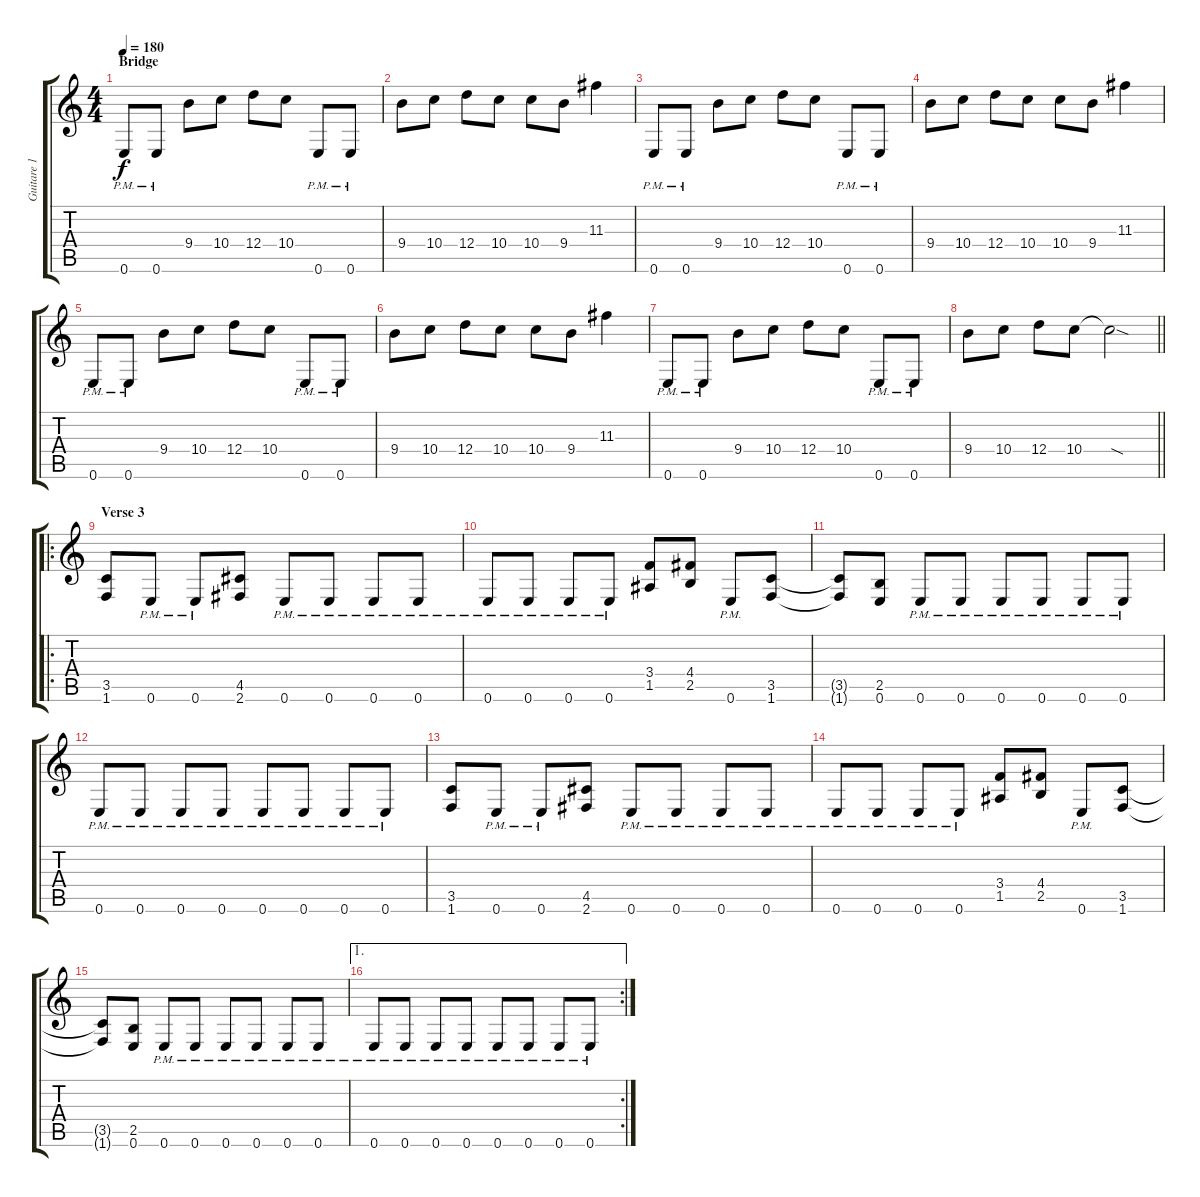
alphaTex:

\track ("Guitare 1" "Guitare 1") {instrument distortionguitar}
\staff {score tabs}
\tuning (E4 B3 G3 D3 A2 E2) {hide}
\ts (4 4)
\section ("" "Bridge")
\tempo 180
\clef g2
\ks c
0.6{pm}.8{dy f} 0.6{pm}.8 9.4.8 10.4.8 12.4.8 10.4.8 0.6{pm}.8 0.6{pm}.8 |
9.4.8 10.4.8 12.4.8 10.4.8 10.4.8 9.4.8 11.3.4 |
0.6{pm}.8 0.6{pm}.8 9.4.8 10.4.8 12.4.8 10.4.8 0.6{pm}.8 0.6{pm}.8 |
9.4.8 10.4.8 12.4.8 10.4.8 10.4.8 9.4.8 11.3.4 |
0.6{pm}.8 0.6{pm}.8 9.4.8 10.4.8 12.4.8 10.4.8 0.6{pm}.8 0.6{pm}.8 |
9.4.8 10.4.8 12.4.8 10.4.8 10.4.8 9.4.8 11.3.4 |
0.6{pm}.8 0.6{pm}.8 9.4.8 10.4.8 12.4.8 10.4.8 0.6{pm}.8 0.6{pm}.8 |
\barLineRight lightlight
9.4.8 10.4.8 12.4.8 10.4.8 10.4{sod t}.2 |
\ro
\section ("" "Verse 3")
(3.5 1.6).8 0.6{pm}.8 0.6{pm}.8 (4.5 2.6).8 0.6{pm}.8 0.6{pm}.8 0.6{pm}.8 0.6{pm}.8 |
0.6{pm}.8 0.6{pm}.8 0.6{pm}.8 0.6{pm}.8 (3.4 1.5).8 (4.4 2.5).8 0.6{pm}.8 (3.5 1.6).8 |
(3.5{t} 1.6{t}).8 (2.5 0.6).8 0.6{pm}.8 0.6{pm}.8 0.6{pm}.8 0.6{pm}.8 0.6{pm}.8 0.6{pm}.8 |
0.6{pm}.8 0.6{pm}.8 0.6{pm}.8 0.6{pm}.8 0.6{pm}.8 0.6{pm}.8 0.6{pm}.8 0.6{pm}.8 |
(3.5 1.6).8 0.6{pm}.8 0.6{pm}.8 (4.5 2.6).8 0.6{pm}.8 0.6{pm}.8 0.6{pm}.8 0.6{pm}.8 |
0.6{pm}.8 0.6{pm}.8 0.6{pm}.8 0.6{pm}.8 (3.4 1.5).8 (4.4 2.5).8 0.6{pm}.8 (3.5 1.6).8 |
(3.5{t} 1.6{t}).8 (2.5 0.6).8 0.6{pm}.8 0.6{pm}.8 0.6{pm}.8 0.6{pm}.8 0.6{pm}.8 0.6{pm}.8 |
\ae 1
\rc 2
0.6{pm}.8 0.6{pm}.8 0.6{pm}.8 0.6{pm}.8 0.6{pm}.8 0.6{pm}.8 0.6{pm}.8 0.6{pm}.8
